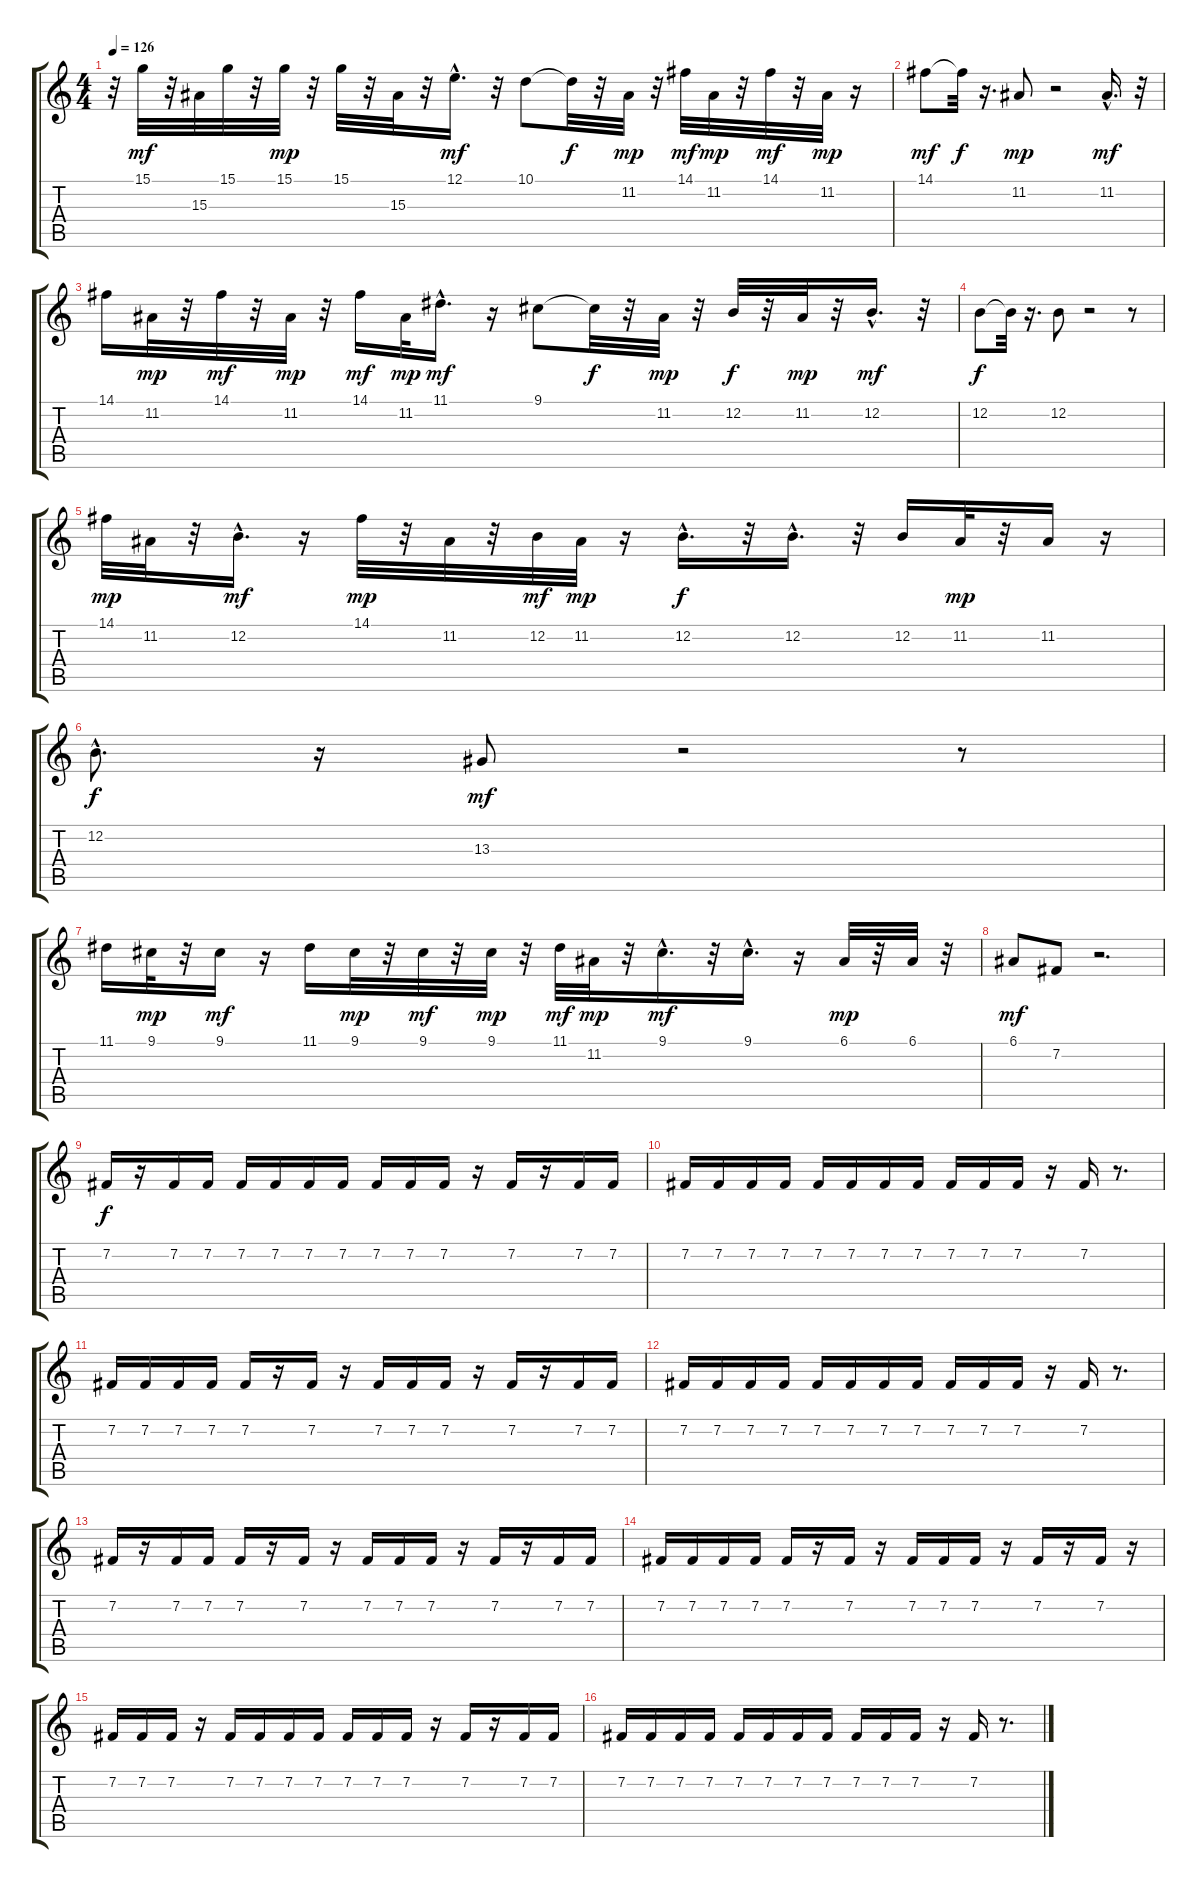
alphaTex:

\track "" {instrument clarinet}
\staff {score tabs}
\tuning (E4 B3 G3 D3 A2 E2) {hide}
\ts (4 4)
\tempo 126
\clef g2
\ks c
r.32{dy f} 15.1.32{dy mf} r.32 15.3.32 15.1.32 r.32 15.1.32{dy mp} r.32 15.1.32 r.32 15.3.32 r.32 12.1{hac}.16{d dy mf} r.32 10.1.8 10.1{t}.32{dy f} r.32 11.2.32{dy mp} r.32 14.1.32{dy mf} 11.2.32{dy mp} r.32 14.1.32{dy mf} r.32 11.2.32{dy mp} r.16 |
14.1.8{dy mf} 14.1{t}.32{dy f} r.16{d} 11.2.8{dy mp} r.2 11.2{hac}.16{d dy mf} r.32 |
14.1.16 11.2.32{dy mp} r.32 14.1.32{dy mf} r.32 11.2.32{dy mp} r.32 14.1.16{dy mf} 11.2.32{dy mp} 11.1{hac}.16{d dy mf} r.16 9.1.8 9.1{t}.32{dy f} r.32 11.2.32{dy mp} r.32 12.2.32{dy f} r.32 11.2.32{dy mp} r.32 12.2{hac}.16{d dy mf} r.32 |
12.2.8{dy f} 12.2{t}.32 r.16{d} 12.2.8 r.2 r.8 |
14.1.32{dy mp} 11.2.32 r.32 12.2{hac}.16{d dy mf} r.16 14.1.32{dy mp} r.32 11.2.32 r.32 12.2.32{dy mf} 11.2.32{dy mp} r.16 12.2{hac}.16{d dy f} r.32 12.2{hac}.16{d} r.32 12.2.16 11.2.32{dy mp} r.32 11.2.16 r.16 |
12.2{hac}.8{d dy f} r.16 13.3.8{dy mf} r.2 r.8 |
11.1.16 9.1.32{dy mp} r.32 9.1.16{dy mf} r.16 11.1.16 9.1.32{dy mp} r.32 9.1.32{dy mf} r.32 9.1.32{dy mp} r.32 11.1.32{dy mf} 11.2.32{dy mp} r.32 9.1{hac}.16{d dy mf} r.32 9.1{hac}.16{d} r.16 6.1.32{dy mp} r.32 6.1.32 r.32 |
6.1.8{dy mf} 7.2.8 r.2{d} |
7.2.16{dy f} r.16 7.2.16 7.2.16 7.2.16 7.2.16 7.2.16 7.2.16 7.2.16 7.2.16 7.2.16 r.16 7.2.16 r.16 7.2.16 7.2.16 |
7.2.16 7.2.16 7.2.16 7.2.16 7.2.16 7.2.16 7.2.16 7.2.16 7.2.16 7.2.16 7.2.16 r.16 7.2.16 r.8{d} |
7.2.16 7.2.16 7.2.16 7.2.16 7.2.16 r.16 7.2.16 r.16 7.2.16 7.2.16 7.2.16 r.16 7.2.16 r.16 7.2.16 7.2.16 |
7.2.16 7.2.16 7.2.16 7.2.16 7.2.16 7.2.16 7.2.16 7.2.16 7.2.16 7.2.16 7.2.16 r.16 7.2.16 r.8{d} |
7.2.16 r.16 7.2.16 7.2.16 7.2.16 r.16 7.2.16 r.16 7.2.16 7.2.16 7.2.16 r.16 7.2.16 r.16 7.2.16 7.2.16 |
7.2.16 7.2.16 7.2.16 7.2.16 7.2.16 r.16 7.2.16 r.16 7.2.16 7.2.16 7.2.16 r.16 7.2.16 r.16 7.2.16 r.16 |
7.2.16 7.2.16 7.2.16 r.16 7.2.16 7.2.16 7.2.16 7.2.16 7.2.16 7.2.16 7.2.16 r.16 7.2.16 r.16 7.2.16 7.2.16 |
7.2.16 7.2.16 7.2.16 7.2.16 7.2.16 7.2.16 7.2.16 7.2.16 7.2.16 7.2.16 7.2.16 r.16 7.2.16 r.8{d}
